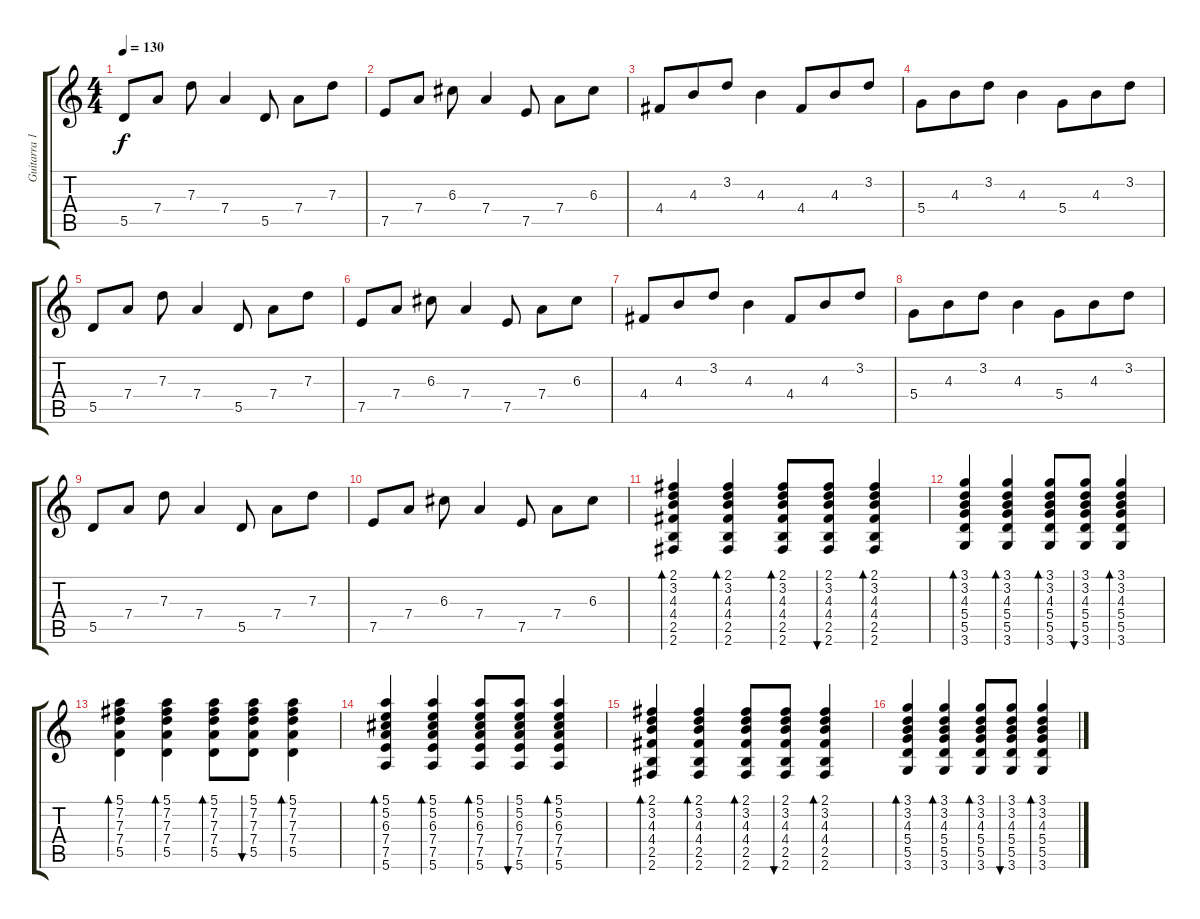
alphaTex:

\track ("Guitarra 1" "Guitarra 1") {instrument distortionguitar}
\staff {score tabs}
\tuning (E4 B3 G3 D3 A2 E2) {hide}
\ts (4 4)
\tempo 130
\clef g2
\ks c
5.5.8{dy f} 7.4.8 7.3.8 7.4.4 5.5.8 7.4.8 7.3.8 |
7.5.8 7.4.8 6.3.8 7.4.4 7.5.8 7.4.8 6.3.8 |
4.4.8 4.3.8{beam merge} 3.2.8 4.3.4 4.4.8{beam merge} 4.3.8 3.2.8 |
5.4.8 4.3.8{beam merge} 3.2.8 4.3.4 5.4.8{beam merge} 4.3.8 3.2.8 |
5.5.8 7.4.8 7.3.8 7.4.4 5.5.8 7.4.8 7.3.8 |
7.5.8 7.4.8 6.3.8 7.4.4 7.5.8 7.4.8 6.3.8 |
4.4.8 4.3.8{beam merge} 3.2.8 4.3.4 4.4.8{beam merge} 4.3.8 3.2.8 |
5.4.8 4.3.8{beam merge} 3.2.8 4.3.4 5.4.8{beam merge} 4.3.8 3.2.8 |
5.5.8 7.4.8 7.3.8 7.4.4 5.5.8 7.4.8 7.3.8 |
7.5.8 7.4.8 6.3.8 7.4.4 7.5.8 7.4.8 6.3.8 |
(2.1 3.2 4.3 4.4 2.5 2.6).4{bd 60} (2.1 3.2 4.3 4.4 2.5 2.6).4{bd 60} (2.1 3.2 4.3 4.4 2.5 2.6).8{bd 60} (2.1 3.2 4.3 4.4 2.5 2.6).8{bu 60} (2.1 3.2 4.3 4.4 2.5 2.6).4{bd 60} |
(3.1 3.2 4.3 5.4 5.5 3.6).4{bd 60} (3.1 3.2 4.3 5.4 5.5 3.6).4{bd 60} (3.1 3.2 4.3 5.4 5.5 3.6).8{bd 60} (3.1 3.2 4.3 5.4 5.5 3.6).8{bu 60} (3.1 3.2 4.3 5.4 5.5 3.6).4{bd 60} |
(5.1 7.2 7.3 7.4 5.5).4{bd 60} (5.1 7.2 7.3 7.4 5.5).4{bd 60} (5.1 7.2 7.3 7.4 5.5).8{bd 60} (5.1 7.2 7.3 7.4 5.5).8{bu 60} (5.1 7.2 7.3 7.4 5.5).4{bd 60} |
(5.1 5.2 6.3 7.4 7.5 5.6).4{bd 60} (5.1 5.2 6.3 7.4 7.5 5.6).4{bd 60} (5.1 5.2 6.3 7.4 7.5 5.6).8{bd 60} (5.1 5.2 6.3 7.4 7.5 5.6).8{bu 60} (5.1 5.2 6.3 7.4 7.5 5.6).4{bd 60} |
(2.1 3.2 4.3 4.4 2.5 2.6).4{bd 60} (2.1 3.2 4.3 4.4 2.5 2.6).4{bd 60} (2.1 3.2 4.3 4.4 2.5 2.6).8{bd 60} (2.1 3.2 4.3 4.4 2.5 2.6).8{bu 60} (2.1 3.2 4.3 4.4 2.5 2.6).4{bd 60} |
(3.1 3.2 4.3 5.4 5.5 3.6).4{bd 60} (3.1 3.2 4.3 5.4 5.5 3.6).4{bd 60} (3.1 3.2 4.3 5.4 5.5 3.6).8{bd 60} (3.1 3.2 4.3 5.4 5.5 3.6).8{bu 60} (3.1 3.2 4.3 5.4 5.5 3.6).4{bd 60}
